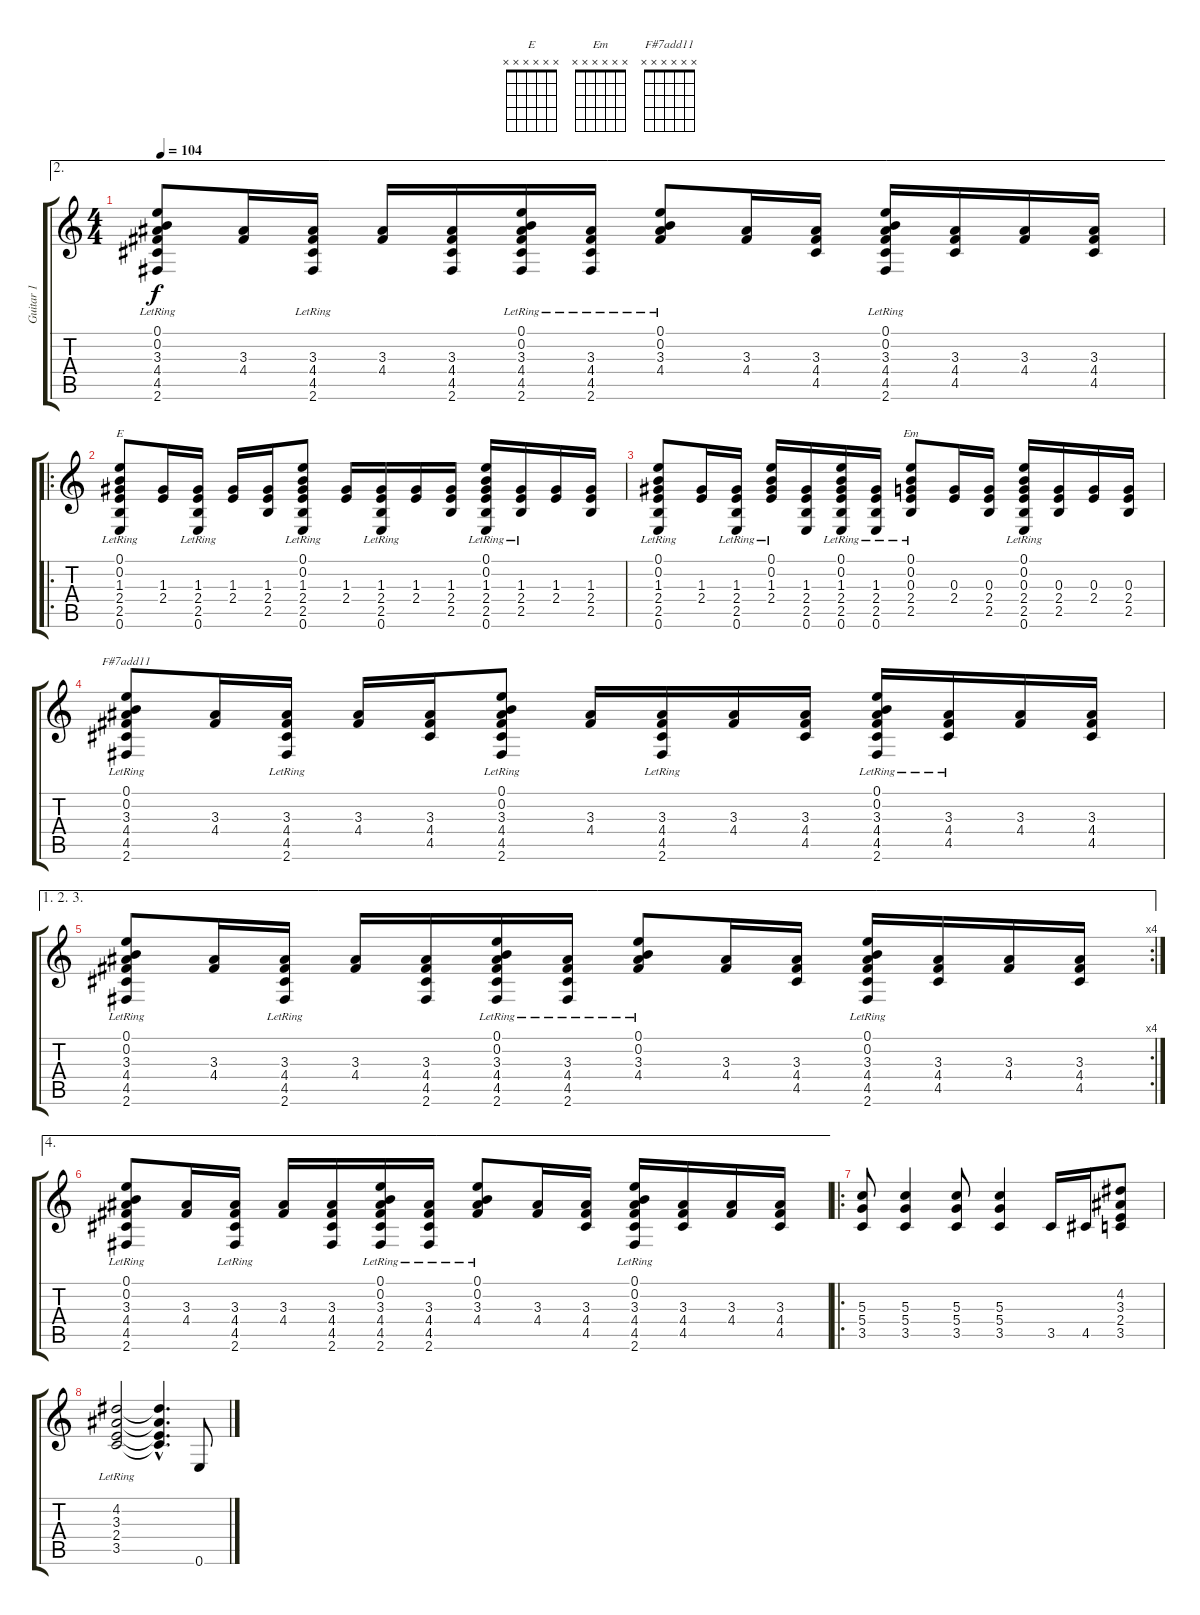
\track ("Guitar 1" "Guitar 1") {instrument acousticguitarnylon}
\staff {score tabs}
\tuning (E4 B3 G3 D3 A2 E2) {hide}
\chord ("E" x x x x x x) {firstfret 0}
\chord ("Em" x x x x x x) {firstfret 0}
\chord ("F#7add11" x x x x x x) {firstfret 0}
\ae 2
\ts (4 4)
\tempo 104
\clef g2
\ks c
(0.1{lr} 0.2{lr} 3.3 4.4 4.5 2.6{lr}).8{dy f} (3.3 4.4).16 (3.3 4.4 4.5 2.6{lr}).16 (3.3 4.4).16 (3.3 4.4 4.5 2.6).16 (0.1{lr} 0.2{lr} 3.3 4.4 4.5 2.6).16 (3.3 4.4 4.5 2.6{lr}).16 (0.1{lr} 0.2{lr} 3.3 4.4).8 (3.3 4.4).16 (3.3 4.4 4.5).16 (0.1{lr} 0.2{lr} 3.3 4.4 4.5 2.6{lr}).16 (3.3 4.4 4.5).16 (3.3 4.4).16 (3.3 4.4 4.5).16 |
\ro
(0.1{lr} 0.2{lr} 1.3 2.4 2.5{lr} 0.6{lr}).8{ch "E"} (1.3 2.4).16 (1.3 2.4 2.5{lr} 0.6{lr}).16 (1.3 2.4).16 (1.3 2.4 2.5).16 (0.1{lr} 0.2{lr} 1.3 2.4 2.5 0.6{lr}).8 (1.3 2.4).16 (1.3 2.4 2.5{lr} 0.6{lr}).16 (1.3 2.4).16 (1.3 2.4 2.5).16 (0.1{lr} 0.2{lr} 1.3 2.4 2.5 0.6{lr}).16 (1.3 2.4 2.5{lr}).16 (1.3 2.4).16 (1.3 2.4 2.5).16 |
(0.1{lr} 0.2{lr} 1.3 2.4 2.5 0.6{lr}).8 (1.3 2.4).16 (1.3 2.4 2.5 0.6{lr}).16 (0.1{lr} 0.2{lr} 1.3 2.4).16 (1.3 2.4 2.5 0.6).16 (0.1{lr} 0.2{lr} 1.3 2.4 2.5 0.6).16 (1.3 2.4 2.5 0.6{lr}).16 (0.1{lr} 0.2{lr} 0.3 2.4 2.5{lr}).8{ch "Em"} (0.3 2.4).16 (0.3 2.4 2.5).16 (0.1{lr} 0.2{lr} 0.3 2.4 2.5 0.6{lr}).16 (0.3 2.4 2.5).16 (0.3 2.4).16 (0.3 2.4 2.5).16 |
(0.1{lr} 0.2{lr} 3.3 4.4 4.5{lr} 2.6{lr}).8{ch "F#7add11"} (3.3 4.4).16 (3.3 4.4 4.5{lr} 2.6{lr}).16 (3.3 4.4).16 (3.3 4.4 4.5).16 (0.1{lr} 0.2{lr} 3.3 4.4 4.5 2.6{lr}).8 (3.3 4.4).16 (3.3 4.4 4.5{lr} 2.6{lr}).16 (3.3 4.4).16 (3.3 4.4 4.5).16 (0.1{lr} 0.2{lr} 3.3 4.4 4.5 2.6{lr}).16 (3.3 4.4 4.5{lr}).16 (3.3 4.4).16 (3.3 4.4 4.5).16 |
\ae (1 2 3)
\rc 4
(0.1{lr} 0.2{lr} 3.3 4.4 4.5 2.6{lr}).8 (3.3 4.4).16 (3.3 4.4 4.5 2.6{lr}).16 (3.3 4.4).16 (3.3 4.4 4.5 2.6).16 (0.1{lr} 0.2{lr} 3.3 4.4 4.5 2.6).16 (3.3 4.4 4.5 2.6{lr}).16 (0.1{lr} 0.2{lr} 3.3 4.4).8 (3.3 4.4).16 (3.3 4.4 4.5).16 (0.1{lr} 0.2{lr} 3.3 4.4 4.5 2.6{lr}).16 (3.3 4.4 4.5).16 (3.3 4.4).16 (3.3 4.4 4.5).16 |
\ae 4
(0.1{lr} 0.2{lr} 3.3 4.4 4.5 2.6{lr}).8 (3.3 4.4).16 (3.3 4.4 4.5 2.6{lr}).16 (3.3 4.4).16 (3.3 4.4 4.5 2.6).16 (0.1{lr} 0.2{lr} 3.3 4.4 4.5 2.6).16 (3.3 4.4 4.5 2.6{lr}).16 (0.1{lr} 0.2{lr} 3.3 4.4).8 (3.3 4.4).16 (3.3 4.4 4.5).16 (0.1{lr} 0.2{lr} 3.3 4.4 4.5 2.6{lr}).16 (3.3 4.4 4.5).16 (3.3 4.4).16 (3.3 4.4 4.5).16 |
\ro
(5.3 5.4 3.5).8{volume 12 instrument overdrivenguitar} (5.3 5.4 3.5).4 (5.3 5.4 3.5).8 (5.3 5.4 3.5).4 3.5.16 4.5.16 (4.2 3.3 2.4 3.5).8 |
(4.2{lr} 3.3{lr} 2.4{lr} 3.5{lr}).2 (4.2{hac t} 3.3{hac t} 2.4{hac t} 3.5{hac t}).4{d} 0.6.8
